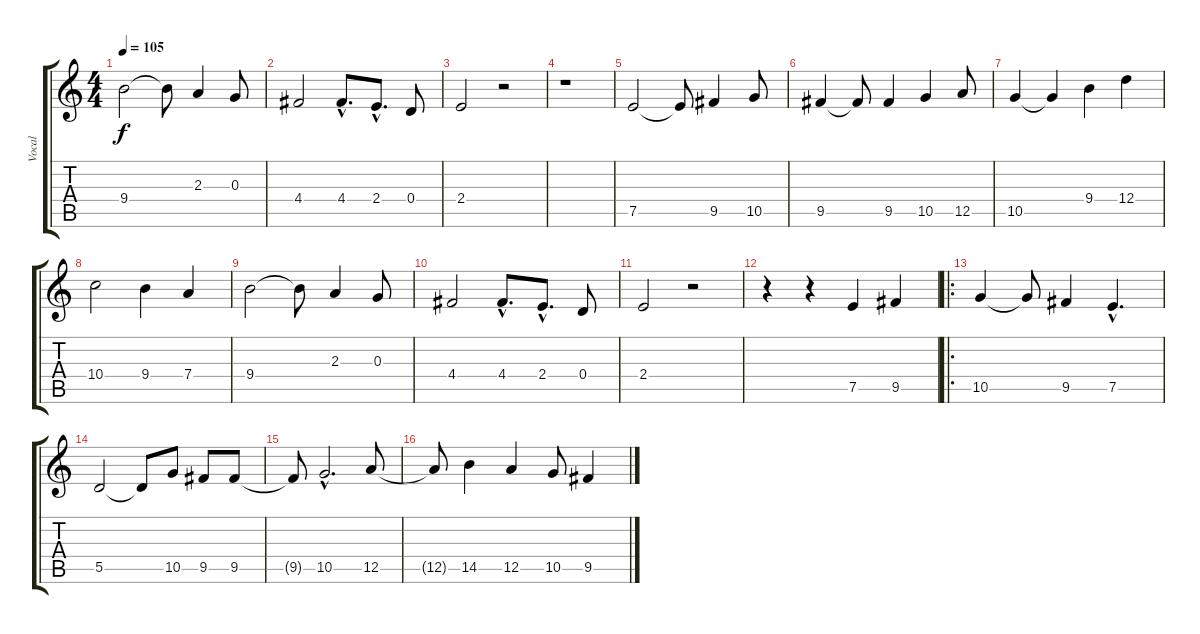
\track ("Vocal" "Vocal") {instrument synthvoice}
\staff {score tabs}
\tuning (E5 B4 G4 D4 A3 E3) {hide}
\ts (4 4)
\tempo 105
\clef g2
\ks c
9.4.2{dy f} 9.4{t}.8 2.3.4 0.3.8 |
4.4.2 4.4{hac}.8{d} 2.4{hac}.8{d} 0.4.8 |
2.4.2 r.2 |
r.1 |
7.5.2 7.5{t}.8 9.5.4 10.5.8 |
9.5.4 9.5{t}.8 9.5.4 10.5.4 12.5.8 |
10.5.4 10.5{t}.4 9.4.4 12.4.4 |
10.4.2 9.4.4 7.4.4 |
9.4.2 9.4{t}.8 2.3.4 0.3.8 |
4.4.2 4.4{hac}.8{d} 2.4{hac}.8{d} 0.4.8 |
2.4.2 r.2 |
r.4 r.4 7.5.4 9.5.4 |
\ro
10.5.4 10.5{t}.8 9.5.4 7.5{hac}.4{d} |
5.5.2 5.5{t}.8 10.5.8 9.5.8 9.5.8 |
9.5{t}.8 10.5{hac}.2{d} 12.5.8 |
12.5{t}.8 14.5.4 12.5.4 10.5.8 9.5.4
